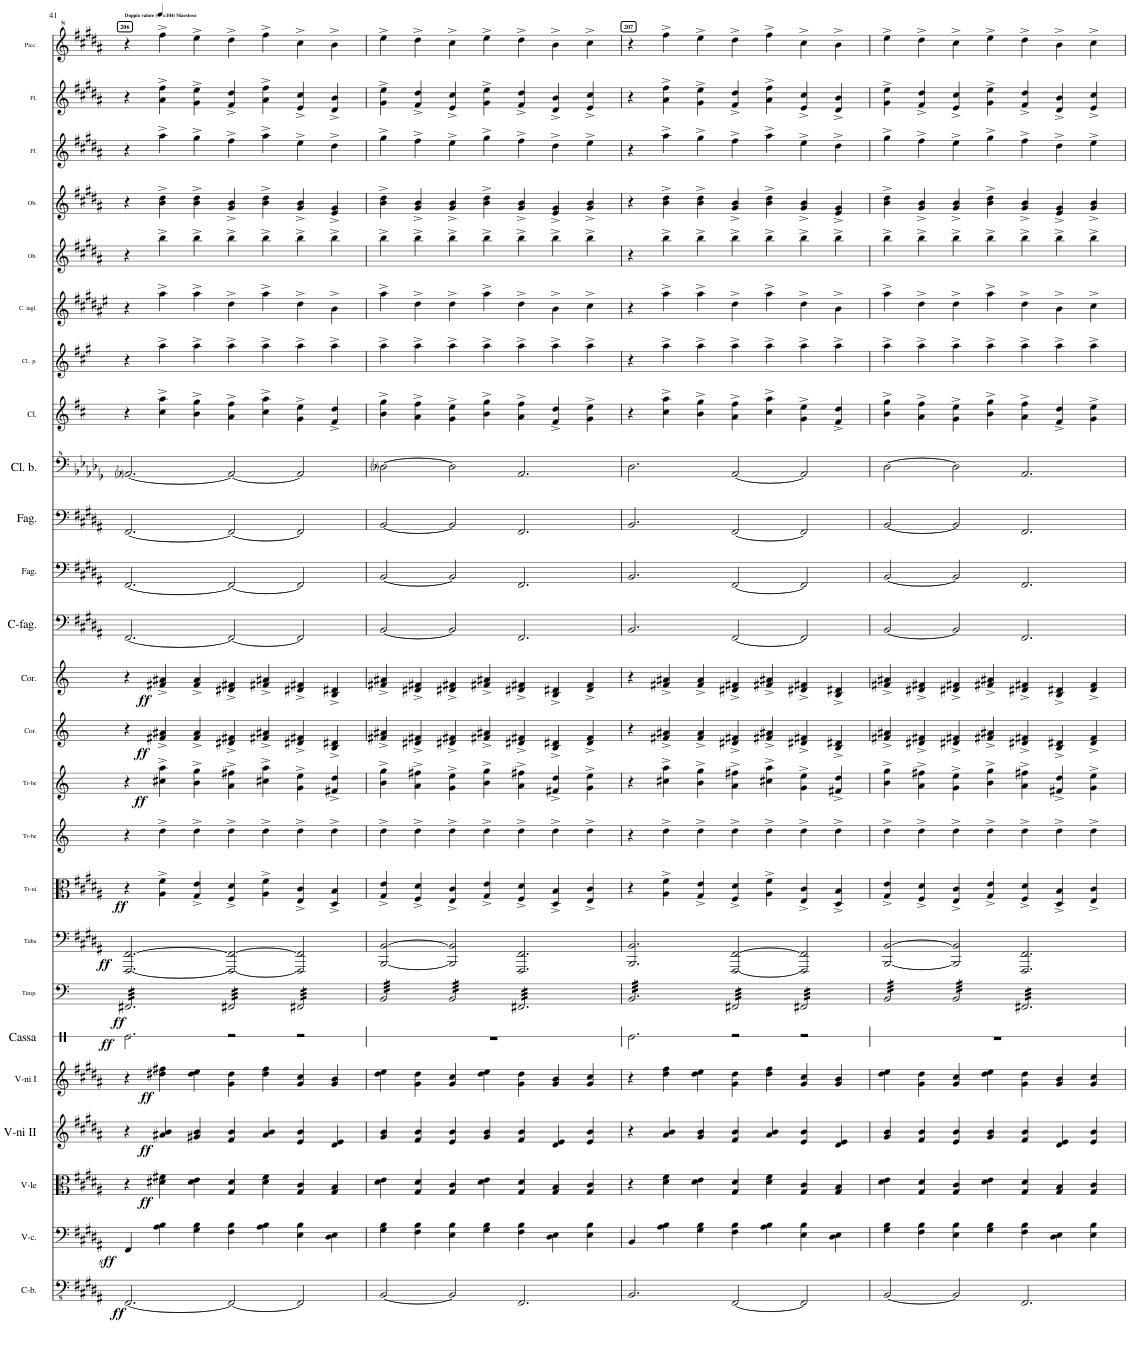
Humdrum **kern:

**kern	**dynam	**kern	**dynam	**kern	**dynam	**kern	**dynam	**kern	**dynam	**kern	**dynam	**kern	**dynam	**kern	**dynam	**kern	**kern	**dynam	**kern	**dynam	**kern	**dynam	**kern	**kern	**kern	**kern	**kern	**kern	**kern	**kern	**kern	**kern	**kern	**kern
*part24	*part24	*part23	*part23	*part22	*part22	*part21	*part21	*part20	*part20	*part19	*part19	*part18	*part18	*part17	*part17	*part16	*part15	*part15	*part14	*part14	*part13	*part13	*part12	*part11	*part10	*part9	*part8	*part7	*part6	*part5	*part4	*part3	*part2	*part1
*staff24	*staff24	*staff23	*staff23	*staff22	*staff22	*staff21	*staff21	*staff20	*staff20	*staff19	*staff19	*staff18	*staff18	*staff17	*staff17	*staff16	*staff15	*staff15	*staff14	*staff14	*staff13	*staff13	*staff12	*staff11	*staff10	*staff9	*staff8	*staff7	*staff6	*staff5	*staff4	*staff3	*staff2	*staff1
*I"Contrabassi	*	*I"Violoncello	*	*I"Viole	*	*I"Violini II	*	*I"Violini I	*	*I"Timpani	*	*I"Tuba	*	*I"Tromboni	*	*I"Trombe	*I"Trombe	*	*I"Corni	*	*I"Corni	*	*I"Contrafagotto	*I"3 Fagotti	*I"Faggoti	*I"Clarinetto basso	*I"A Clarinet	*I"D Clarinet	*I"English Horn	*I"Oboe	*I"Oboe	*I"Flute	*I"Flute	*I"Piccolo
*I'C-b.	*	*I'V-c.	*	*I'V-le	*	*I'V-ni II	*	*I'V-ni I	*	*I'Timp.	*	*I'Tuba	*	*I'Tr-ni	*	*I'Tr-be	*I'Tr-be	*	*I'Cor.	*	*I'Cor.	*	*I'C-fag.	*I'Fag.	*I'Fag.	*I'Cl. b.	*I'Cl.	*	*	*I'Ob.	*I'Ob.	*I'Fl.	*I'Fl.	*I'Picc.
!!LO:PB:g=z
*clefFv4	*	*clefF4	*	*clefC3	*	*clefG2	*	*clefG2	*	*clefF4	*	*clefF4	*	*clefC3	*	*clefG2	*clefG2	*	*clefG2	*	*clefG2	*	*clefF4	*clefF4	*clefF4	*clefF^4	*clefG2	*clefG2	*clefG2	*clefG2	*clefG2	*clefG2	*clefG2	*clefG^2
*Trd7c12	*	*	*	*	*	*	*	*	*	*	*	*	*	*	*	*Trd1c3	*Trd1c3	*	*Trd4c7	*	*Trd4c7	*	*Trd7c12	*	*	*Trd8c14	*Trd2c3	*Trd-1c-2	*Trd4c7	*	*	*	*	*Trd-7c-12
*k[f#c#g#d#a#]	*	*k[f#c#g#d#a#]	*	*k[f#c#g#d#a#]	*	*k[f#c#g#d#a#]	*	*k[f#c#g#d#a#]	*	*k[]	*	*k[f#c#g#d#a#]	*	*k[f#c#g#d#a#]	*	*k[]	*k[]	*	*k[]	*	*k[]	*	*k[f#c#g#d#a#]	*k[f#c#g#d#a#]	*k[f#c#g#d#a#]	*k[b-e-a-d-g-]	*k[f#c#]	*k[f#c#g#]	*k[f#c#g#d#a#e#]	*k[f#c#g#d#a#]	*k[f#c#g#d#a#]	*k[f#c#g#d#a#]	*k[f#c#g#d#a#]	*k[f#c#g#d#a#]
*M7/4	*	*M3/2	*	*M3/2	*	*M3/2	*	*M3/2	*	*M7/4	*	*M7/4	*	*M7/4	*	*M7/4	*M7/4	*	*M7/4	*	*M7/4	*	*M7/4	*M7/4	*M7/4	*M7/4	*M7/4	*M7/4	*M7/4	*M7/4	*M7/4	*M7/4	*M7/4	*M7/4
*MM104	*	*MM104	*	*MM104	*	*MM104	*	*MM104	*	*MM104	*	*MM104	*	*MM104	*	*MM104	*MM104	*	*MM104	*	*MM104	*	*MM104	*MM104	*MM104	*MM104	*MM104	*MM104	*MM104	*MM104	*MM104	*MM104	*MM104	*MM104
=41	=41	=41	=41	=41	=41	=41	=41	=41	=41	=41	=41	=41	=41	=41	=41	=41	=41	=41	=41	=41	=41	=41	=41	=41	=41	=41	=41	=41	=41	=41	=41	=41	=41	=41
!	!	!	!	!	!	!	!	!	!	!	!	!	!	!	!	!	!	!	!	!	!	!	!	!	!	!	!	!	!	!	!	!	!	!LO:TX:a:B:t=Doppio valore
!	!	!	!	!	!	!	!	!	!	!	!	!	!	!	!	!	!	!	!	!	!	!	!	!	!	!	!	!	!	!	!	!	!	!LO:TX:a:B:t=Maestoso
!	!	!	!	!	!	!	!	!	!	!	!	!	!	!	!	!	!	!	!	!	!	!	!	!	!	!	!	!	!	!	!	!	!	!LO:TX:a:B:t=206
!	!LO:DY:b	!	!LO:DY:b	!	!	!	!	!	!	!	!LO:DY:b	!	!LO:DY:b	!	!LO:DY:b	!	!	!	!	!	!	!LO:DY:b	!	!	!	!	!	!	!	!	!	!	!	!
*	*	*	*	*	*	*	*	*	*	*tremolo	*	*	*	*	*	*	*	*	*	*	*	*	*	*	*	*	*	*	*	*	*	*	*	*
[2.FFF#/	ff	4FF#/	other-dynamics	4r	.	4r	.	4r	.	32FF#X/LLL	ff	[2.FFF#/ [2.FF#/	ff	4r	ff	4r	4r	.	4r	.	4r	ff	[2.FF#/	[2.FF#/	[2.FF#/	[2.A-i/	4r	4r	4r	4r	4r	4r	4r	4r
.	.	.	.	.	.	.	.	.	.	32FF#X/	.	.	.	.	.	.	.	.	.	.	.	.	.	.	.	.	.	.	.	.	.	.	.	.
.	.	.	.	.	.	.	.	.	.	32FF#X/	.	.	.	.	.	.	.	.	.	.	.	.	.	.	.	.	.	.	.	.	.	.	.	.
.	.	.	.	.	.	.	.	.	.	32FF#X/	.	.	.	.	.	.	.	.	.	.	.	.	.	.	.	.	.	.	.	.	.	.	.	.
.	.	.	.	.	.	.	.	.	.	32FF#X/	.	.	.	.	.	.	.	.	.	.	.	.	.	.	.	.	.	.	.	.	.	.	.	.
.	.	.	.	.	.	.	.	.	.	32FF#X/	.	.	.	.	.	.	.	.	.	.	.	.	.	.	.	.	.	.	.	.	.	.	.	.
.	.	.	.	.	.	.	.	.	.	32FF#X/	.	.	.	.	.	.	.	.	.	.	.	.	.	.	.	.	.	.	.	.	.	.	.	.
.	.	.	.	.	.	.	.	.	.	32FF#X/	.	.	.	.	.	.	.	.	.	.	.	.	.	.	.	.	.	.	.	.	.	.	.	.
!	!	!	!	!	!LO:DY:b	!	!LO:DY:b	!	!LO:DY:b	!	!	!	!	!	!	!	!	!LO:DY:b	!	!LO:DY:b	!	!	!	!	!	!	!	!	!	!	!	!	!	!
.	.	4A#\ 4B\	.	4d#X\ 4f#X\	ff	4a#X/ 4b/	ff	4dd#X\ 4ff#X\	ff	32FF#X/	.	.	.	4A#\^ 4f#\^	.	4dd^\	4cc#X\^ 4aa\^	ff	4f#X/^ 4a#X/^	ff	4f#X/^ 4a#X/^	.	.	.	.	.	4cc#\^ 4aa\^	4aa^\	4aa#^\	4bb^\	4b\^ 4dd#\^	4aa#^\	4a#\^ 4ff#\^	4fff#^\
.	.	.	.	.	.	.	.	.	.	32FF#X/	.	.	.	.	.	.	.	.	.	.	.	.	.	.	.	.	.	.	.	.	.	.	.	.
.	.	.	.	.	.	.	.	.	.	32FF#X/	.	.	.	.	.	.	.	.	.	.	.	.	.	.	.	.	.	.	.	.	.	.	.	.
.	.	.	.	.	.	.	.	.	.	32FF#X/	.	.	.	.	.	.	.	.	.	.	.	.	.	.	.	.	.	.	.	.	.	.	.	.
.	.	.	.	.	.	.	.	.	.	32FF#X/	.	.	.	.	.	.	.	.	.	.	.	.	.	.	.	.	.	.	.	.	.	.	.	.
.	.	.	.	.	.	.	.	.	.	32FF#X/	.	.	.	.	.	.	.	.	.	.	.	.	.	.	.	.	.	.	.	.	.	.	.	.
.	.	.	.	.	.	.	.	.	.	32FF#X/	.	.	.	.	.	.	.	.	.	.	.	.	.	.	.	.	.	.	.	.	.	.	.	.
.	.	.	.	.	.	.	.	.	.	32FF#X/	.	.	.	.	.	.	.	.	.	.	.	.	.	.	.	.	.	.	.	.	.	.	.	.
.	.	4G#\ 4B\	.	4d#\ 4e\	.	4g#X/ 4b/	.	4dd#\ 4ee\	.	32FF#X/	.	.	.	4G#/^ 4e/^	.	4dd^\	4b\^ 4gg\^	.	4f#/^ 4a#/^	.	4f#/^ 4a#/^	.	.	.	.	.	4b\^ 4gg\^	4aa^\	4aa#^\	4bb^\	4b\^ 4dd#\^	4gg#^\	4g#\^ 4ee\^	4eee^\
.	.	.	.	.	.	.	.	.	.	32FF#X/	.	.	.	.	.	.	.	.	.	.	.	.	.	.	.	.	.	.	.	.	.	.	.	.
.	.	.	.	.	.	.	.	.	.	32FF#X/	.	.	.	.	.	.	.	.	.	.	.	.	.	.	.	.	.	.	.	.	.	.	.	.
.	.	.	.	.	.	.	.	.	.	32FF#X/	.	.	.	.	.	.	.	.	.	.	.	.	.	.	.	.	.	.	.	.	.	.	.	.
.	.	.	.	.	.	.	.	.	.	32FF#X/	.	.	.	.	.	.	.	.	.	.	.	.	.	.	.	.	.	.	.	.	.	.	.	.
.	.	.	.	.	.	.	.	.	.	32FF#X/	.	.	.	.	.	.	.	.	.	.	.	.	.	.	.	.	.	.	.	.	.	.	.	.
.	.	.	.	.	.	.	.	.	.	32FF#X/	.	.	.	.	.	.	.	.	.	.	.	.	.	.	.	.	.	.	.	.	.	.	.	.
.	.	.	.	.	.	.	.	.	.	32FF#X/JJJ	.	.	.	.	.	.	.	.	.	.	.	.	.	.	.	.	.	.	.	.	.	.	.	.
2FFF#/_	.	4F#\ 4B\	.	4G#/ 4d#/	.	4f#/ 4b/	.	4g#\ 4dd#\	.	32FF#X/LLL	.	2FFF#/_ 2FF#/_	.	4F#/^ 4d#/^	.	4dd^\	4a\^ 4ff#X\^	.	4d#X/^ 4f#X/^	.	4d#X/^ 4f#X/^	.	2FF#/_	2FF#/_	2FF#/_	2A-/_	4a\^ 4ff#\^	4aa^\	4dd#^\	4bb^\	4g#/^ 4b/^	4ff#^\	4f#/^ 4dd#/^	4ddd#^\
.	.	.	.	.	.	.	.	.	.	32FF#X/	.	.	.	.	.	.	.	.	.	.	.	.	.	.	.	.	.	.	.	.	.	.	.	.
.	.	.	.	.	.	.	.	.	.	32FF#X/	.	.	.	.	.	.	.	.	.	.	.	.	.	.	.	.	.	.	.	.	.	.	.	.
.	.	.	.	.	.	.	.	.	.	32FF#X/	.	.	.	.	.	.	.	.	.	.	.	.	.	.	.	.	.	.	.	.	.	.	.	.
.	.	.	.	.	.	.	.	.	.	32FF#X/	.	.	.	.	.	.	.	.	.	.	.	.	.	.	.	.	.	.	.	.	.	.	.	.
.	.	.	.	.	.	.	.	.	.	32FF#X/	.	.	.	.	.	.	.	.	.	.	.	.	.	.	.	.	.	.	.	.	.	.	.	.
.	.	.	.	.	.	.	.	.	.	32FF#X/	.	.	.	.	.	.	.	.	.	.	.	.	.	.	.	.	.	.	.	.	.	.	.	.
.	.	.	.	.	.	.	.	.	.	32FF#X/	.	.	.	.	.	.	.	.	.	.	.	.	.	.	.	.	.	.	.	.	.	.	.	.
.	.	4A#\ 4B\	.	4d#\ 4f#\	.	4a#/ 4b/	.	4dd#\ 4ff#\	.	32FF#X/	.	.	.	4A#\^ 4f#\^	.	4dd^\	4cc#X\^ 4aa\^	.	4f#X/^ 4a#X/^	.	4f#X/^ 4a#X/^	.	.	.	.	.	4cc#\^ 4aa\^	4aa^\	4aa#^\	4bb^\	4b\^ 4dd#\^	4aa#^\	4a#\^ 4ff#\^	4fff#^\
.	.	.	.	.	.	.	.	.	.	32FF#X/	.	.	.	.	.	.	.	.	.	.	.	.	.	.	.	.	.	.	.	.	.	.	.	.
.	.	.	.	.	.	.	.	.	.	32FF#X/	.	.	.	.	.	.	.	.	.	.	.	.	.	.	.	.	.	.	.	.	.	.	.	.
.	.	.	.	.	.	.	.	.	.	32FF#X/	.	.	.	.	.	.	.	.	.	.	.	.	.	.	.	.	.	.	.	.	.	.	.	.
.	.	.	.	.	.	.	.	.	.	32FF#X/	.	.	.	.	.	.	.	.	.	.	.	.	.	.	.	.	.	.	.	.	.	.	.	.
.	.	.	.	.	.	.	.	.	.	32FF#X/	.	.	.	.	.	.	.	.	.	.	.	.	.	.	.	.	.	.	.	.	.	.	.	.
.	.	.	.	.	.	.	.	.	.	32FF#X/	.	.	.	.	.	.	.	.	.	.	.	.	.	.	.	.	.	.	.	.	.	.	.	.
.	.	.	.	.	.	.	.	.	.	32FF#X/JJJ	.	.	.	.	.	.	.	.	.	.	.	.	.	.	.	.	.	.	.	.	.	.	.	.
2FFF#/]	.	4E\ 4B\	.	4G#/ 4c#/	.	4e/ 4b/	.	4g#/ 4cc#/	.	32FF#X/LLL	.	2FFF#/] 2FF#/]	.	4E/^ 4c#/^	.	4dd^\	4g\^ 4ee\^	.	4d#X/^ 4f#X/^	.	4d#X/^ 4f#X/^	.	2FF#/]	2FF#/]	2FF#/]	2A-/]	4g\^ 4ee\^	4aa^\	4dd#^\	4bb^\	4g#/^ 4b/^	4ee^\	4e/^ 4cc#/^	4ccc#^\
.	.	.	.	.	.	.	.	.	.	32FF#X/	.	.	.	.	.	.	.	.	.	.	.	.	.	.	.	.	.	.	.	.	.	.	.	.
.	.	.	.	.	.	.	.	.	.	32FF#X/	.	.	.	.	.	.	.	.	.	.	.	.	.	.	.	.	.	.	.	.	.	.	.	.
.	.	.	.	.	.	.	.	.	.	32FF#X/	.	.	.	.	.	.	.	.	.	.	.	.	.	.	.	.	.	.	.	.	.	.	.	.
.	.	.	.	.	.	.	.	.	.	32FF#X/	.	.	.	.	.	.	.	.	.	.	.	.	.	.	.	.	.	.	.	.	.	.	.	.
.	.	.	.	.	.	.	.	.	.	32FF#X/	.	.	.	.	.	.	.	.	.	.	.	.	.	.	.	.	.	.	.	.	.	.	.	.
.	.	.	.	.	.	.	.	.	.	32FF#X/	.	.	.	.	.	.	.	.	.	.	.	.	.	.	.	.	.	.	.	.	.	.	.	.
.	.	.	.	.	.	.	.	.	.	32FF#X/	.	.	.	.	.	.	.	.	.	.	.	.	.	.	.	.	.	.	.	.	.	.	.	.
.	.	4D#\ 4E\	.	4G#/ 4B/	.	4d#/ 4e/	.	4g#/ 4b/	.	32FF#X/	.	.	.	4D#/^ 4B/^	.	4dd^\	4f#X/^ 4dd/^	.	4B/^ 4d#X/^	.	4B/^ 4d#X/^	.	.	.	.	.	4f#/^ 4dd/^	4aa^\	4b^\	4bb^\	4e/^ 4g#/^	4dd#^\	4d#/^ 4b/^	4bb^\
.	.	.	.	.	.	.	.	.	.	32FF#X/	.	.	.	.	.	.	.	.	.	.	.	.	.	.	.	.	.	.	.	.	.	.	.	.
.	.	.	.	.	.	.	.	.	.	32FF#X/	.	.	.	.	.	.	.	.	.	.	.	.	.	.	.	.	.	.	.	.	.	.	.	.
.	.	.	.	.	.	.	.	.	.	32FF#X/	.	.	.	.	.	.	.	.	.	.	.	.	.	.	.	.	.	.	.	.	.	.	.	.
.	.	.	.	.	.	.	.	.	.	32FF#X/	.	.	.	.	.	.	.	.	.	.	.	.	.	.	.	.	.	.	.	.	.	.	.	.
.	.	.	.	.	.	.	.	.	.	32FF#X/	.	.	.	.	.	.	.	.	.	.	.	.	.	.	.	.	.	.	.	.	.	.	.	.
.	.	.	.	.	.	.	.	.	.	32FF#X/	.	.	.	.	.	.	.	.	.	.	.	.	.	.	.	.	.	.	.	.	.	.	.	.
.	.	.	.	.	.	.	.	.	.	32FF#X/JJJ	.	.	.	.	.	.	.	.	.	.	.	.	.	.	.	.	.	.	.	.	.	.	.	.
=42	=42	=42	=42	=42	=42	=42	=42	=42	=42	=42	=42	=42	=42	=42	=42	=42	=42	=42	=42	=42	=42	=42	=42	=42	=42	=42	=42	=42	=42	=42	=42	=42	=42	=42
[2BBB/	.	4G#\ 4B\	.	4d#\ 4e\	.	4g#/ 4b/	.	4dd#\ 4ee\	.	32BB/LLL	.	[2BBB/ [2BB/	.	4G#/^ 4e/^	.	4dd^\	4b\^ 4gg\^	.	4f#X/^ 4a#X/^	.	4f#X/^ 4a#X/^	.	[2BB/	[2BB/	[2BB/	[2d-i\	4b\^ 4gg\^	4aa^\	4aa#^\	4bb^\	4b\^ 4dd#\^	4gg#^\	4g#\^ 4ee\^	4eee^\
.	.	.	.	.	.	.	.	.	.	32BB/	.	.	.	.	.	.	.	.	.	.	.	.	.	.	.	.	.	.	.	.	.	.	.	.
.	.	.	.	.	.	.	.	.	.	32BB/	.	.	.	.	.	.	.	.	.	.	.	.	.	.	.	.	.	.	.	.	.	.	.	.
.	.	.	.	.	.	.	.	.	.	32BB/	.	.	.	.	.	.	.	.	.	.	.	.	.	.	.	.	.	.	.	.	.	.	.	.
.	.	.	.	.	.	.	.	.	.	32BB/	.	.	.	.	.	.	.	.	.	.	.	.	.	.	.	.	.	.	.	.	.	.	.	.
.	.	.	.	.	.	.	.	.	.	32BB/	.	.	.	.	.	.	.	.	.	.	.	.	.	.	.	.	.	.	.	.	.	.	.	.
.	.	.	.	.	.	.	.	.	.	32BB/	.	.	.	.	.	.	.	.	.	.	.	.	.	.	.	.	.	.	.	.	.	.	.	.
.	.	.	.	.	.	.	.	.	.	32BB/	.	.	.	.	.	.	.	.	.	.	.	.	.	.	.	.	.	.	.	.	.	.	.	.
.	.	4F#\ 4B\	.	4G#/ 4d#/	.	4f#/ 4b/	.	4g#\ 4dd#\	.	32BB/	.	.	.	4F#/^ 4d#/^	.	4dd^\	4a\^ 4ff#X\^	.	4d#X/^ 4f#X/^	.	4d#X/^ 4f#X/^	.	.	.	.	.	4a\^ 4ff#\^	4aa^\	4dd#^\	4bb^\	4g#/^ 4b/^	4ff#^\	4f#/^ 4dd#/^	4ddd#^\
.	.	.	.	.	.	.	.	.	.	32BB/	.	.	.	.	.	.	.	.	.	.	.	.	.	.	.	.	.	.	.	.	.	.	.	.
.	.	.	.	.	.	.	.	.	.	32BB/	.	.	.	.	.	.	.	.	.	.	.	.	.	.	.	.	.	.	.	.	.	.	.	.
.	.	.	.	.	.	.	.	.	.	32BB/	.	.	.	.	.	.	.	.	.	.	.	.	.	.	.	.	.	.	.	.	.	.	.	.
.	.	.	.	.	.	.	.	.	.	32BB/	.	.	.	.	.	.	.	.	.	.	.	.	.	.	.	.	.	.	.	.	.	.	.	.
.	.	.	.	.	.	.	.	.	.	32BB/	.	.	.	.	.	.	.	.	.	.	.	.	.	.	.	.	.	.	.	.	.	.	.	.
.	.	.	.	.	.	.	.	.	.	32BB/	.	.	.	.	.	.	.	.	.	.	.	.	.	.	.	.	.	.	.	.	.	.	.	.
.	.	.	.	.	.	.	.	.	.	32BB/JJJ	.	.	.	.	.	.	.	.	.	.	.	.	.	.	.	.	.	.	.	.	.	.	.	.
2BBB/]	.	4E\ 4B\	.	4G#/ 4c#/	.	4e/ 4b/	.	4g#/ 4cc#/	.	32BB/LLL	.	2BBB/] 2BB/]	.	4E/^ 4c#/^	.	4dd^\	4g\^ 4ee\^	.	4d#X/^ 4f#X/^	.	4d#X/^ 4f#X/^	.	2BB/]	2BB/]	2BB/]	2d-\]	4g\^ 4ee\^	4aa^\	4dd#^\	4bb^\	4g#/^ 4b/^	4ee^\	4e/^ 4cc#/^	4ccc#^\
.	.	.	.	.	.	.	.	.	.	32BB/	.	.	.	.	.	.	.	.	.	.	.	.	.	.	.	.	.	.	.	.	.	.	.	.
.	.	.	.	.	.	.	.	.	.	32BB/	.	.	.	.	.	.	.	.	.	.	.	.	.	.	.	.	.	.	.	.	.	.	.	.
.	.	.	.	.	.	.	.	.	.	32BB/	.	.	.	.	.	.	.	.	.	.	.	.	.	.	.	.	.	.	.	.	.	.	.	.
.	.	.	.	.	.	.	.	.	.	32BB/	.	.	.	.	.	.	.	.	.	.	.	.	.	.	.	.	.	.	.	.	.	.	.	.
.	.	.	.	.	.	.	.	.	.	32BB/	.	.	.	.	.	.	.	.	.	.	.	.	.	.	.	.	.	.	.	.	.	.	.	.
.	.	.	.	.	.	.	.	.	.	32BB/	.	.	.	.	.	.	.	.	.	.	.	.	.	.	.	.	.	.	.	.	.	.	.	.
.	.	.	.	.	.	.	.	.	.	32BB/	.	.	.	.	.	.	.	.	.	.	.	.	.	.	.	.	.	.	.	.	.	.	.	.
.	.	4G#\ 4B\	.	4d#\ 4e\	.	4g#/ 4b/	.	4dd#\ 4ee\	.	32BB/	.	.	.	4G#/^ 4e/^	.	4dd^\	4b\^ 4gg\^	.	4f#X/^ 4a#X/^	.	4f#X/^ 4a#X/^	.	.	.	.	.	4b\^ 4gg\^	4aa^\	4aa#^\	4bb^\	4b\^ 4dd#\^	4gg#^\	4g#\^ 4ee\^	4eee^\
.	.	.	.	.	.	.	.	.	.	32BB/	.	.	.	.	.	.	.	.	.	.	.	.	.	.	.	.	.	.	.	.	.	.	.	.
.	.	.	.	.	.	.	.	.	.	32BB/	.	.	.	.	.	.	.	.	.	.	.	.	.	.	.	.	.	.	.	.	.	.	.	.
.	.	.	.	.	.	.	.	.	.	32BB/	.	.	.	.	.	.	.	.	.	.	.	.	.	.	.	.	.	.	.	.	.	.	.	.
.	.	.	.	.	.	.	.	.	.	32BB/	.	.	.	.	.	.	.	.	.	.	.	.	.	.	.	.	.	.	.	.	.	.	.	.
.	.	.	.	.	.	.	.	.	.	32BB/	.	.	.	.	.	.	.	.	.	.	.	.	.	.	.	.	.	.	.	.	.	.	.	.
.	.	.	.	.	.	.	.	.	.	32BB/	.	.	.	.	.	.	.	.	.	.	.	.	.	.	.	.	.	.	.	.	.	.	.	.
.	.	.	.	.	.	.	.	.	.	32BB/JJJ	.	.	.	.	.	.	.	.	.	.	.	.	.	.	.	.	.	.	.	.	.	.	.	.
2.FFF#/	.	4F#\ 4B\	.	4G#/ 4d#/	.	4f#/ 4b/	.	4g#\ 4dd#\	.	32FF#X/LLL	.	2.FFF#/ 2.FF#/	.	4F#/^ 4d#/^	.	4dd^\	4a\^ 4ff#X\^	.	4d#X/^ 4f#X/^	.	4d#X/^ 4f#X/^	.	2.FF#/	2.FF#/	2.FF#/	2.A-/	4a\^ 4ff#\^	4aa^\	4dd#^\	4bb^\	4g#/^ 4b/^	4ff#^\	4f#/^ 4dd#/^	4ddd#^\
.	.	.	.	.	.	.	.	.	.	32FF#X/	.	.	.	.	.	.	.	.	.	.	.	.	.	.	.	.	.	.	.	.	.	.	.	.
.	.	.	.	.	.	.	.	.	.	32FF#X/	.	.	.	.	.	.	.	.	.	.	.	.	.	.	.	.	.	.	.	.	.	.	.	.
.	.	.	.	.	.	.	.	.	.	32FF#X/	.	.	.	.	.	.	.	.	.	.	.	.	.	.	.	.	.	.	.	.	.	.	.	.
.	.	.	.	.	.	.	.	.	.	32FF#X/	.	.	.	.	.	.	.	.	.	.	.	.	.	.	.	.	.	.	.	.	.	.	.	.
.	.	.	.	.	.	.	.	.	.	32FF#X/	.	.	.	.	.	.	.	.	.	.	.	.	.	.	.	.	.	.	.	.	.	.	.	.
.	.	.	.	.	.	.	.	.	.	32FF#X/	.	.	.	.	.	.	.	.	.	.	.	.	.	.	.	.	.	.	.	.	.	.	.	.
.	.	.	.	.	.	.	.	.	.	32FF#X/	.	.	.	.	.	.	.	.	.	.	.	.	.	.	.	.	.	.	.	.	.	.	.	.
.	.	4D#\ 4E\	.	4G#/ 4B/	.	4d#/ 4e/	.	4g#/ 4b/	.	32FF#X/	.	.	.	4D#/^ 4B/^	.	4dd^\	4f#X/^ 4dd/^	.	4B/^ 4d#X/^	.	4B/^ 4d#X/^	.	.	.	.	.	4f#/^ 4dd/^	4aa^\	4b^\	4bb^\	4e/^ 4g#/^	4dd#^\	4d#/^ 4b/^	4bb^\
.	.	.	.	.	.	.	.	.	.	32FF#X/	.	.	.	.	.	.	.	.	.	.	.	.	.	.	.	.	.	.	.	.	.	.	.	.
.	.	.	.	.	.	.	.	.	.	32FF#X/	.	.	.	.	.	.	.	.	.	.	.	.	.	.	.	.	.	.	.	.	.	.	.	.
.	.	.	.	.	.	.	.	.	.	32FF#X/	.	.	.	.	.	.	.	.	.	.	.	.	.	.	.	.	.	.	.	.	.	.	.	.
.	.	.	.	.	.	.	.	.	.	32FF#X/	.	.	.	.	.	.	.	.	.	.	.	.	.	.	.	.	.	.	.	.	.	.	.	.
.	.	.	.	.	.	.	.	.	.	32FF#X/	.	.	.	.	.	.	.	.	.	.	.	.	.	.	.	.	.	.	.	.	.	.	.	.
.	.	.	.	.	.	.	.	.	.	32FF#X/	.	.	.	.	.	.	.	.	.	.	.	.	.	.	.	.	.	.	.	.	.	.	.	.
.	.	.	.	.	.	.	.	.	.	32FF#X/	.	.	.	.	.	.	.	.	.	.	.	.	.	.	.	.	.	.	.	.	.	.	.	.
.	.	4E\ 4B\	.	4G#/ 4c#/	.	4e/ 4b/	.	4g#/ 4cc#/	.	32FF#X/	.	.	.	4E/^ 4c#/^	.	4dd^\	4g\^ 4ee\^	.	4d#/^ 4f#/^	.	4d#/^ 4f#/^	.	.	.	.	.	4g\^ 4ee\^	4aa^\	4cc#^\	4bb^\	4g#/^ 4b/^	4ee^\	4e/^ 4cc#/^	4ccc#^\
.	.	.	.	.	.	.	.	.	.	32FF#X/	.	.	.	.	.	.	.	.	.	.	.	.	.	.	.	.	.	.	.	.	.	.	.	.
.	.	.	.	.	.	.	.	.	.	32FF#X/	.	.	.	.	.	.	.	.	.	.	.	.	.	.	.	.	.	.	.	.	.	.	.	.
.	.	.	.	.	.	.	.	.	.	32FF#X/	.	.	.	.	.	.	.	.	.	.	.	.	.	.	.	.	.	.	.	.	.	.	.	.
.	.	.	.	.	.	.	.	.	.	32FF#X/	.	.	.	.	.	.	.	.	.	.	.	.	.	.	.	.	.	.	.	.	.	.	.	.
.	.	.	.	.	.	.	.	.	.	32FF#X/	.	.	.	.	.	.	.	.	.	.	.	.	.	.	.	.	.	.	.	.	.	.	.	.
.	.	.	.	.	.	.	.	.	.	32FF#X/	.	.	.	.	.	.	.	.	.	.	.	.	.	.	.	.	.	.	.	.	.	.	.	.
.	.	.	.	.	.	.	.	.	.	32FF#X/JJJ	.	.	.	.	.	.	.	.	.	.	.	.	.	.	.	.	.	.	.	.	.	.	.	.
=43	=43	=43	=43	=43	=43	=43	=43	=43	=43	=43	=43	=43	=43	=43	=43	=43	=43	=43	=43	=43	=43	=43	=43	=43	=43	=43	=43	=43	=43	=43	=43	=43	=43	=43
!	!	!	!	!	!	!	!	!	!	!	!	!	!	!	!	!	!	!	!	!	!	!	!	!	!	!	!	!	!	!	!	!	!	!LO:TX:a:B:t=207
2.BBB/	.	4BB/	.	4r	.	4r	.	4r	.	32BB/LLL	.	2.BBB/ 2.BB/	.	4r	.	4r	4r	.	4r	.	4r	.	2.BB/	2.BB/	2.BB/	2.d-\	4r	4r	4r	4r	4r	4r	4r	4r
.	.	.	.	.	.	.	.	.	.	32BB/	.	.	.	.	.	.	.	.	.	.	.	.	.	.	.	.	.	.	.	.	.	.	.	.
.	.	.	.	.	.	.	.	.	.	32BB/	.	.	.	.	.	.	.	.	.	.	.	.	.	.	.	.	.	.	.	.	.	.	.	.
.	.	.	.	.	.	.	.	.	.	32BB/	.	.	.	.	.	.	.	.	.	.	.	.	.	.	.	.	.	.	.	.	.	.	.	.
.	.	.	.	.	.	.	.	.	.	32BB/	.	.	.	.	.	.	.	.	.	.	.	.	.	.	.	.	.	.	.	.	.	.	.	.
.	.	.	.	.	.	.	.	.	.	32BB/	.	.	.	.	.	.	.	.	.	.	.	.	.	.	.	.	.	.	.	.	.	.	.	.
.	.	.	.	.	.	.	.	.	.	32BB/	.	.	.	.	.	.	.	.	.	.	.	.	.	.	.	.	.	.	.	.	.	.	.	.
.	.	.	.	.	.	.	.	.	.	32BB/	.	.	.	.	.	.	.	.	.	.	.	.	.	.	.	.	.	.	.	.	.	.	.	.
.	.	4A#\ 4B\	.	4d#\ 4f#\	.	4a#/ 4b/	.	4dd#\ 4ff#\	.	32BB/	.	.	.	4A#\^ 4f#\^	.	4dd^\	4cc#X\^ 4aa\^	.	4f#X/^ 4a#X/^	.	4f#X/^ 4a#X/^	.	.	.	.	.	4cc#\^ 4aa\^	4aa^\	4aa#^\	4bb^\	4b\^ 4dd#\^	4aa#^\	4a#\^ 4ff#\^	4fff#^\
.	.	.	.	.	.	.	.	.	.	32BB/	.	.	.	.	.	.	.	.	.	.	.	.	.	.	.	.	.	.	.	.	.	.	.	.
.	.	.	.	.	.	.	.	.	.	32BB/	.	.	.	.	.	.	.	.	.	.	.	.	.	.	.	.	.	.	.	.	.	.	.	.
.	.	.	.	.	.	.	.	.	.	32BB/	.	.	.	.	.	.	.	.	.	.	.	.	.	.	.	.	.	.	.	.	.	.	.	.
.	.	.	.	.	.	.	.	.	.	32BB/	.	.	.	.	.	.	.	.	.	.	.	.	.	.	.	.	.	.	.	.	.	.	.	.
.	.	.	.	.	.	.	.	.	.	32BB/	.	.	.	.	.	.	.	.	.	.	.	.	.	.	.	.	.	.	.	.	.	.	.	.
.	.	.	.	.	.	.	.	.	.	32BB/	.	.	.	.	.	.	.	.	.	.	.	.	.	.	.	.	.	.	.	.	.	.	.	.
.	.	.	.	.	.	.	.	.	.	32BB/	.	.	.	.	.	.	.	.	.	.	.	.	.	.	.	.	.	.	.	.	.	.	.	.
.	.	4G#\ 4B\	.	4d#\ 4e\	.	4g#/ 4b/	.	4dd#\ 4ee\	.	32BB/	.	.	.	4G#/^ 4e/^	.	4dd^\	4b\^ 4gg\^	.	4f#/^ 4a#/^	.	4f#/^ 4a#/^	.	.	.	.	.	4b\^ 4gg\^	4aa^\	4aa#^\	4bb^\	4b\^ 4dd#\^	4gg#^\	4g#\^ 4ee\^	4eee^\
.	.	.	.	.	.	.	.	.	.	32BB/	.	.	.	.	.	.	.	.	.	.	.	.	.	.	.	.	.	.	.	.	.	.	.	.
.	.	.	.	.	.	.	.	.	.	32BB/	.	.	.	.	.	.	.	.	.	.	.	.	.	.	.	.	.	.	.	.	.	.	.	.
.	.	.	.	.	.	.	.	.	.	32BB/	.	.	.	.	.	.	.	.	.	.	.	.	.	.	.	.	.	.	.	.	.	.	.	.
.	.	.	.	.	.	.	.	.	.	32BB/	.	.	.	.	.	.	.	.	.	.	.	.	.	.	.	.	.	.	.	.	.	.	.	.
.	.	.	.	.	.	.	.	.	.	32BB/	.	.	.	.	.	.	.	.	.	.	.	.	.	.	.	.	.	.	.	.	.	.	.	.
.	.	.	.	.	.	.	.	.	.	32BB/	.	.	.	.	.	.	.	.	.	.	.	.	.	.	.	.	.	.	.	.	.	.	.	.
.	.	.	.	.	.	.	.	.	.	32BB/JJJ	.	.	.	.	.	.	.	.	.	.	.	.	.	.	.	.	.	.	.	.	.	.	.	.
[2FFF#/	.	4F#\ 4B\	.	4G#/ 4d#/	.	4f#/ 4b/	.	4g#\ 4dd#\	.	32FF#X/LLL	.	[2FFF#/ [2FF#/	.	4F#/^ 4d#/^	.	4dd^\	4a\^ 4ff#X\^	.	4d#X/^ 4f#X/^	.	4d#X/^ 4f#X/^	.	[2FF#/	[2FF#/	[2FF#/	[2A-/	4a\^ 4ff#\^	4aa^\	4dd#^\	4bb^\	4g#/^ 4b/^	4ff#^\	4f#/^ 4dd#/^	4ddd#^\
.	.	.	.	.	.	.	.	.	.	32FF#X/	.	.	.	.	.	.	.	.	.	.	.	.	.	.	.	.	.	.	.	.	.	.	.	.
.	.	.	.	.	.	.	.	.	.	32FF#X/	.	.	.	.	.	.	.	.	.	.	.	.	.	.	.	.	.	.	.	.	.	.	.	.
.	.	.	.	.	.	.	.	.	.	32FF#X/	.	.	.	.	.	.	.	.	.	.	.	.	.	.	.	.	.	.	.	.	.	.	.	.
.	.	.	.	.	.	.	.	.	.	32FF#X/	.	.	.	.	.	.	.	.	.	.	.	.	.	.	.	.	.	.	.	.	.	.	.	.
.	.	.	.	.	.	.	.	.	.	32FF#X/	.	.	.	.	.	.	.	.	.	.	.	.	.	.	.	.	.	.	.	.	.	.	.	.
.	.	.	.	.	.	.	.	.	.	32FF#X/	.	.	.	.	.	.	.	.	.	.	.	.	.	.	.	.	.	.	.	.	.	.	.	.
.	.	.	.	.	.	.	.	.	.	32FF#X/	.	.	.	.	.	.	.	.	.	.	.	.	.	.	.	.	.	.	.	.	.	.	.	.
.	.	4A#\ 4B\	.	4d#\ 4f#\	.	4a#/ 4b/	.	4dd#\ 4ff#\	.	32FF#X/	.	.	.	4A#\^ 4f#\^	.	4dd^\	4cc#X\^ 4aa\^	.	4f#X/^ 4a#X/^	.	4f#X/^ 4a#X/^	.	.	.	.	.	4cc#\^ 4aa\^	4aa^\	4aa#^\	4bb^\	4b\^ 4dd#\^	4aa#^\	4a#\^ 4ff#\^	4fff#^\
.	.	.	.	.	.	.	.	.	.	32FF#X/	.	.	.	.	.	.	.	.	.	.	.	.	.	.	.	.	.	.	.	.	.	.	.	.
.	.	.	.	.	.	.	.	.	.	32FF#X/	.	.	.	.	.	.	.	.	.	.	.	.	.	.	.	.	.	.	.	.	.	.	.	.
.	.	.	.	.	.	.	.	.	.	32FF#X/	.	.	.	.	.	.	.	.	.	.	.	.	.	.	.	.	.	.	.	.	.	.	.	.
.	.	.	.	.	.	.	.	.	.	32FF#X/	.	.	.	.	.	.	.	.	.	.	.	.	.	.	.	.	.	.	.	.	.	.	.	.
.	.	.	.	.	.	.	.	.	.	32FF#X/	.	.	.	.	.	.	.	.	.	.	.	.	.	.	.	.	.	.	.	.	.	.	.	.
.	.	.	.	.	.	.	.	.	.	32FF#X/	.	.	.	.	.	.	.	.	.	.	.	.	.	.	.	.	.	.	.	.	.	.	.	.
.	.	.	.	.	.	.	.	.	.	32FF#X/JJJ	.	.	.	.	.	.	.	.	.	.	.	.	.	.	.	.	.	.	.	.	.	.	.	.
2FFF#/]	.	4E\ 4B\	.	4G#/ 4c#/	.	4e/ 4b/	.	4g#/ 4cc#/	.	32FF#X/LLL	.	2FFF#/] 2FF#/]	.	4E/^ 4c#/^	.	4dd^\	4g\^ 4ee\^	.	4d#X/^ 4f#X/^	.	4d#X/^ 4f#X/^	.	2FF#/]	2FF#/]	2FF#/]	2A-/]	4g\^ 4ee\^	4aa^\	4dd#^\	4bb^\	4g#/^ 4b/^	4ee^\	4e/^ 4cc#/^	4ccc#^\
.	.	.	.	.	.	.	.	.	.	32FF#X/	.	.	.	.	.	.	.	.	.	.	.	.	.	.	.	.	.	.	.	.	.	.	.	.
.	.	.	.	.	.	.	.	.	.	32FF#X/	.	.	.	.	.	.	.	.	.	.	.	.	.	.	.	.	.	.	.	.	.	.	.	.
.	.	.	.	.	.	.	.	.	.	32FF#X/	.	.	.	.	.	.	.	.	.	.	.	.	.	.	.	.	.	.	.	.	.	.	.	.
.	.	.	.	.	.	.	.	.	.	32FF#X/	.	.	.	.	.	.	.	.	.	.	.	.	.	.	.	.	.	.	.	.	.	.	.	.
.	.	.	.	.	.	.	.	.	.	32FF#X/	.	.	.	.	.	.	.	.	.	.	.	.	.	.	.	.	.	.	.	.	.	.	.	.
.	.	.	.	.	.	.	.	.	.	32FF#X/	.	.	.	.	.	.	.	.	.	.	.	.	.	.	.	.	.	.	.	.	.	.	.	.
.	.	.	.	.	.	.	.	.	.	32FF#X/	.	.	.	.	.	.	.	.	.	.	.	.	.	.	.	.	.	.	.	.	.	.	.	.
.	.	4D#\ 4E\	.	4G#/ 4B/	.	4d#/ 4e/	.	4g#/ 4b/	.	32FF#X/	.	.	.	4D#/^ 4B/^	.	4dd^\	4f#X/^ 4dd/^	.	4B/^ 4d#X/^	.	4B/^ 4d#X/^	.	.	.	.	.	4f#/^ 4dd/^	4aa^\	4b^\	4bb^\	4e/^ 4g#/^	4dd#^\	4d#/^ 4b/^	4bb^\
.	.	.	.	.	.	.	.	.	.	32FF#X/	.	.	.	.	.	.	.	.	.	.	.	.	.	.	.	.	.	.	.	.	.	.	.	.
.	.	.	.	.	.	.	.	.	.	32FF#X/	.	.	.	.	.	.	.	.	.	.	.	.	.	.	.	.	.	.	.	.	.	.	.	.
.	.	.	.	.	.	.	.	.	.	32FF#X/	.	.	.	.	.	.	.	.	.	.	.	.	.	.	.	.	.	.	.	.	.	.	.	.
.	.	.	.	.	.	.	.	.	.	32FF#X/	.	.	.	.	.	.	.	.	.	.	.	.	.	.	.	.	.	.	.	.	.	.	.	.
.	.	.	.	.	.	.	.	.	.	32FF#X/	.	.	.	.	.	.	.	.	.	.	.	.	.	.	.	.	.	.	.	.	.	.	.	.
.	.	.	.	.	.	.	.	.	.	32FF#X/	.	.	.	.	.	.	.	.	.	.	.	.	.	.	.	.	.	.	.	.	.	.	.	.
.	.	.	.	.	.	.	.	.	.	32FF#X/JJJ	.	.	.	.	.	.	.	.	.	.	.	.	.	.	.	.	.	.	.	.	.	.	.	.
=44	=44	=44	=44	=44	=44	=44	=44	=44	=44	=44	=44	=44	=44	=44	=44	=44	=44	=44	=44	=44	=44	=44	=44	=44	=44	=44	=44	=44	=44	=44	=44	=44	=44	=44
[2BBB/	.	4G#\ 4B\	.	4d#\ 4e\	.	4g#/ 4b/	.	4dd#\ 4ee\	.	32BB/LLL	.	[2BBB/ [2BB/	.	4G#/^ 4e/^	.	4dd^\	4b\^ 4gg\^	.	4f#X/^ 4a#X/^	.	4f#X/^ 4a#X/^	.	[2BB/	[2BB/	[2BB/	[2d-\	4b\^ 4gg\^	4aa^\	4aa#^\	4bb^\	4b\^ 4dd#\^	4gg#^\	4g#\^ 4ee\^	4eee^\
.	.	.	.	.	.	.	.	.	.	32BB/	.	.	.	.	.	.	.	.	.	.	.	.	.	.	.	.	.	.	.	.	.	.	.	.
.	.	.	.	.	.	.	.	.	.	32BB/	.	.	.	.	.	.	.	.	.	.	.	.	.	.	.	.	.	.	.	.	.	.	.	.
.	.	.	.	.	.	.	.	.	.	32BB/	.	.	.	.	.	.	.	.	.	.	.	.	.	.	.	.	.	.	.	.	.	.	.	.
.	.	.	.	.	.	.	.	.	.	32BB/	.	.	.	.	.	.	.	.	.	.	.	.	.	.	.	.	.	.	.	.	.	.	.	.
.	.	.	.	.	.	.	.	.	.	32BB/	.	.	.	.	.	.	.	.	.	.	.	.	.	.	.	.	.	.	.	.	.	.	.	.
.	.	.	.	.	.	.	.	.	.	32BB/	.	.	.	.	.	.	.	.	.	.	.	.	.	.	.	.	.	.	.	.	.	.	.	.
.	.	.	.	.	.	.	.	.	.	32BB/	.	.	.	.	.	.	.	.	.	.	.	.	.	.	.	.	.	.	.	.	.	.	.	.
.	.	4F#\ 4B\	.	4G#/ 4d#/	.	4f#/ 4b/	.	4g#\ 4dd#\	.	32BB/	.	.	.	4F#/^ 4d#/^	.	4dd^\	4a\^ 4ff#X\^	.	4d#X/^ 4f#X/^	.	4d#X/^ 4f#X/^	.	.	.	.	.	4a\^ 4ff#\^	4aa^\	4dd#^\	4bb^\	4g#/^ 4b/^	4ff#^\	4f#/^ 4dd#/^	4ddd#^\
.	.	.	.	.	.	.	.	.	.	32BB/	.	.	.	.	.	.	.	.	.	.	.	.	.	.	.	.	.	.	.	.	.	.	.	.
.	.	.	.	.	.	.	.	.	.	32BB/	.	.	.	.	.	.	.	.	.	.	.	.	.	.	.	.	.	.	.	.	.	.	.	.
.	.	.	.	.	.	.	.	.	.	32BB/	.	.	.	.	.	.	.	.	.	.	.	.	.	.	.	.	.	.	.	.	.	.	.	.
.	.	.	.	.	.	.	.	.	.	32BB/	.	.	.	.	.	.	.	.	.	.	.	.	.	.	.	.	.	.	.	.	.	.	.	.
.	.	.	.	.	.	.	.	.	.	32BB/	.	.	.	.	.	.	.	.	.	.	.	.	.	.	.	.	.	.	.	.	.	.	.	.
.	.	.	.	.	.	.	.	.	.	32BB/	.	.	.	.	.	.	.	.	.	.	.	.	.	.	.	.	.	.	.	.	.	.	.	.
.	.	.	.	.	.	.	.	.	.	32BB/JJJ	.	.	.	.	.	.	.	.	.	.	.	.	.	.	.	.	.	.	.	.	.	.	.	.
2BBB/]	.	4E\ 4B\	.	4G#/ 4c#/	.	4e/ 4b/	.	4g#/ 4cc#/	.	32BB/LLL	.	2BBB/] 2BB/]	.	4E/^ 4c#/^	.	4dd^\	4g\^ 4ee\^	.	4d#X/^ 4f#X/^	.	4d#X/^ 4f#X/^	.	2BB/]	2BB/]	2BB/]	2d-\]	4g\^ 4ee\^	4aa^\	4dd#^\	4bb^\	4g#/^ 4b/^	4ee^\	4e/^ 4cc#/^	4ccc#^\
.	.	.	.	.	.	.	.	.	.	32BB/	.	.	.	.	.	.	.	.	.	.	.	.	.	.	.	.	.	.	.	.	.	.	.	.
.	.	.	.	.	.	.	.	.	.	32BB/	.	.	.	.	.	.	.	.	.	.	.	.	.	.	.	.	.	.	.	.	.	.	.	.
.	.	.	.	.	.	.	.	.	.	32BB/	.	.	.	.	.	.	.	.	.	.	.	.	.	.	.	.	.	.	.	.	.	.	.	.
.	.	.	.	.	.	.	.	.	.	32BB/	.	.	.	.	.	.	.	.	.	.	.	.	.	.	.	.	.	.	.	.	.	.	.	.
.	.	.	.	.	.	.	.	.	.	32BB/	.	.	.	.	.	.	.	.	.	.	.	.	.	.	.	.	.	.	.	.	.	.	.	.
.	.	.	.	.	.	.	.	.	.	32BB/	.	.	.	.	.	.	.	.	.	.	.	.	.	.	.	.	.	.	.	.	.	.	.	.
.	.	.	.	.	.	.	.	.	.	32BB/	.	.	.	.	.	.	.	.	.	.	.	.	.	.	.	.	.	.	.	.	.	.	.	.
.	.	4G#\ 4B\	.	4d#\ 4e\	.	4g#/ 4b/	.	4dd#\ 4ee\	.	32BB/	.	.	.	4G#/^ 4e/^	.	4dd^\	4b\^ 4gg\^	.	4f#X/^ 4a#X/^	.	4f#X/^ 4a#X/^	.	.	.	.	.	4b\^ 4gg\^	4aa^\	4aa#^\	4bb^\	4b\^ 4dd#\^	4gg#^\	4g#\^ 4ee\^	4eee^\
.	.	.	.	.	.	.	.	.	.	32BB/	.	.	.	.	.	.	.	.	.	.	.	.	.	.	.	.	.	.	.	.	.	.	.	.
.	.	.	.	.	.	.	.	.	.	32BB/	.	.	.	.	.	.	.	.	.	.	.	.	.	.	.	.	.	.	.	.	.	.	.	.
.	.	.	.	.	.	.	.	.	.	32BB/	.	.	.	.	.	.	.	.	.	.	.	.	.	.	.	.	.	.	.	.	.	.	.	.
.	.	.	.	.	.	.	.	.	.	32BB/	.	.	.	.	.	.	.	.	.	.	.	.	.	.	.	.	.	.	.	.	.	.	.	.
.	.	.	.	.	.	.	.	.	.	32BB/	.	.	.	.	.	.	.	.	.	.	.	.	.	.	.	.	.	.	.	.	.	.	.	.
.	.	.	.	.	.	.	.	.	.	32BB/	.	.	.	.	.	.	.	.	.	.	.	.	.	.	.	.	.	.	.	.	.	.	.	.
.	.	.	.	.	.	.	.	.	.	32BB/JJJ	.	.	.	.	.	.	.	.	.	.	.	.	.	.	.	.	.	.	.	.	.	.	.	.
2.FFF#/	.	4F#\ 4B\	.	4G#/ 4d#/	.	4f#/ 4b/	.	4g#\ 4dd#\	.	32FF#X/LLL	.	2.FFF#/ 2.FF#/	.	4F#/^ 4d#/^	.	4dd^\	4a\^ 4ff#X\^	.	4d#X/^ 4f#X/^	.	4d#X/^ 4f#X/^	.	2.FF#/	2.FF#/	2.FF#/	2.A-/	4a\^ 4ff#\^	4aa^\	4dd#^\	4bb^\	4g#/^ 4b/^	4ff#^\	4f#/^ 4dd#/^	4ddd#^\
.	.	.	.	.	.	.	.	.	.	32FF#X/	.	.	.	.	.	.	.	.	.	.	.	.	.	.	.	.	.	.	.	.	.	.	.	.
.	.	.	.	.	.	.	.	.	.	32FF#X/	.	.	.	.	.	.	.	.	.	.	.	.	.	.	.	.	.	.	.	.	.	.	.	.
.	.	.	.	.	.	.	.	.	.	32FF#X/	.	.	.	.	.	.	.	.	.	.	.	.	.	.	.	.	.	.	.	.	.	.	.	.
.	.	.	.	.	.	.	.	.	.	32FF#X/	.	.	.	.	.	.	.	.	.	.	.	.	.	.	.	.	.	.	.	.	.	.	.	.
.	.	.	.	.	.	.	.	.	.	32FF#X/	.	.	.	.	.	.	.	.	.	.	.	.	.	.	.	.	.	.	.	.	.	.	.	.
.	.	.	.	.	.	.	.	.	.	32FF#X/	.	.	.	.	.	.	.	.	.	.	.	.	.	.	.	.	.	.	.	.	.	.	.	.
.	.	.	.	.	.	.	.	.	.	32FF#X/	.	.	.	.	.	.	.	.	.	.	.	.	.	.	.	.	.	.	.	.	.	.	.	.
.	.	4D#\ 4E\	.	4G#/ 4B/	.	4d#/ 4e/	.	4g#/ 4b/	.	32FF#X/	.	.	.	4D#/^ 4B/^	.	4dd^\	4f#X/^ 4dd/^	.	4B/^ 4d#X/^	.	4B/^ 4d#X/^	.	.	.	.	.	4f#/^ 4dd/^	4aa^\	4b^\	4bb^\	4e/^ 4g#/^	4dd#^\	4d#/^ 4b/^	4bb^\
.	.	.	.	.	.	.	.	.	.	32FF#X/	.	.	.	.	.	.	.	.	.	.	.	.	.	.	.	.	.	.	.	.	.	.	.	.
.	.	.	.	.	.	.	.	.	.	32FF#X/	.	.	.	.	.	.	.	.	.	.	.	.	.	.	.	.	.	.	.	.	.	.	.	.
.	.	.	.	.	.	.	.	.	.	32FF#X/	.	.	.	.	.	.	.	.	.	.	.	.	.	.	.	.	.	.	.	.	.	.	.	.
.	.	.	.	.	.	.	.	.	.	32FF#X/	.	.	.	.	.	.	.	.	.	.	.	.	.	.	.	.	.	.	.	.	.	.	.	.
.	.	.	.	.	.	.	.	.	.	32FF#X/	.	.	.	.	.	.	.	.	.	.	.	.	.	.	.	.	.	.	.	.	.	.	.	.
.	.	.	.	.	.	.	.	.	.	32FF#X/	.	.	.	.	.	.	.	.	.	.	.	.	.	.	.	.	.	.	.	.	.	.	.	.
.	.	.	.	.	.	.	.	.	.	32FF#X/	.	.	.	.	.	.	.	.	.	.	.	.	.	.	.	.	.	.	.	.	.	.	.	.
.	.	4E\ 4B\	.	4G#/ 4c#/	.	4e/ 4b/	.	4g#/ 4cc#/	.	32FF#X/	.	.	.	4E/^ 4c#/^	.	4dd^\	4g\^ 4ee\^	.	4d#/^ 4f#/^	.	4d#/^ 4f#/^	.	.	.	.	.	4g\^ 4ee\^	4aa^\	4cc#^\	4bb^\	4g#/^ 4b/^	4ee^\	4e/^ 4cc#/^	4ccc#^\
.	.	.	.	.	.	.	.	.	.	32FF#X/	.	.	.	.	.	.	.	.	.	.	.	.	.	.	.	.	.	.	.	.	.	.	.	.
.	.	.	.	.	.	.	.	.	.	32FF#X/	.	.	.	.	.	.	.	.	.	.	.	.	.	.	.	.	.	.	.	.	.	.	.	.
.	.	.	.	.	.	.	.	.	.	32FF#X/	.	.	.	.	.	.	.	.	.	.	.	.	.	.	.	.	.	.	.	.	.	.	.	.
.	.	.	.	.	.	.	.	.	.	32FF#X/	.	.	.	.	.	.	.	.	.	.	.	.	.	.	.	.	.	.	.	.	.	.	.	.
.	.	.	.	.	.	.	.	.	.	32FF#X/	.	.	.	.	.	.	.	.	.	.	.	.	.	.	.	.	.	.	.	.	.	.	.	.
.	.	.	.	.	.	.	.	.	.	32FF#X/	.	.	.	.	.	.	.	.	.	.	.	.	.	.	.	.	.	.	.	.	.	.	.	.
.	.	.	.	.	.	.	.	.	.	32FF#X/JJJ	.	.	.	.	.	.	.	.	.	.	.	.	.	.	.	.	.	.	.	.	.	.	.	.
*	*	*	*	*	*	*	*	*	*	*Xtremolo	*	*	*	*	*	*	*	*	*	*	*	*	*	*	*	*	*	*	*	*	*	*	*	*
=	=	=	=	=	=	=	=	=	=	=	=	=	=	=	=	=	=	=	=	=	=	=	=	=	=	=	=	=	=	=	=	=	=	=
*-	*-	*-	*-	*-	*-	*-	*-	*-	*-	*-	*-	*-	*-	*-	*-	*-	*-	*-	*-	*-	*-	*-	*-	*-	*-	*-	*-	*-	*-	*-	*-	*-	*-	*-
